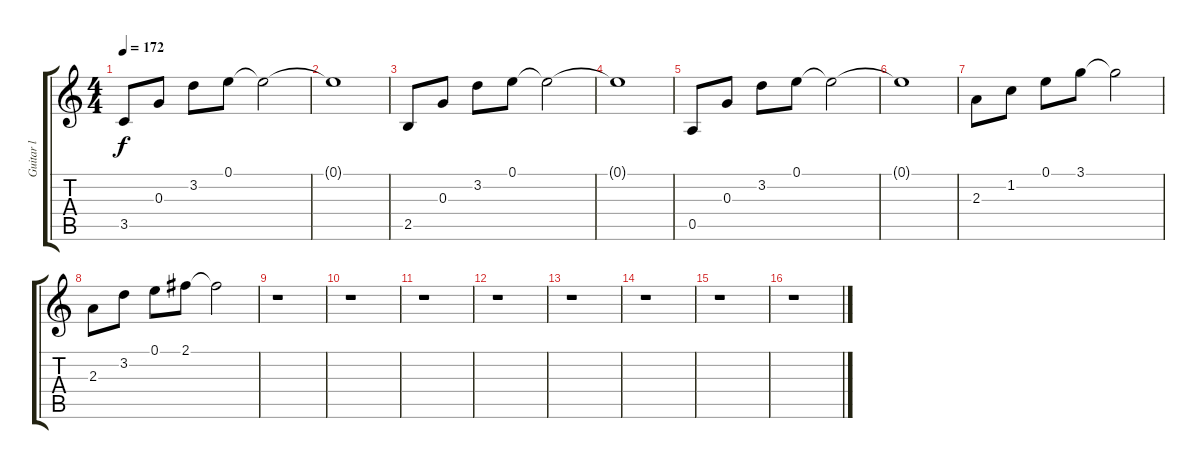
\track ("Guitar l" "Guitar l") {instrument acousticguitarsteel}
\staff {score tabs}
\tuning (E4 B3 G3 D3 A2 E2) {hide}
\ts (4 4)
\tempo 172
\clef g2
\ks c
3.5.8{dy f} 0.3.8 3.2.8 0.1.8 0.1{t}.2 |
0.1{t}.1 |
2.5.8 0.3.8 3.2.8 0.1.8 0.1{t}.2 |
0.1{t}.1 |
0.5.8 0.3.8 3.2.8 0.1.8 0.1{t}.2 |
0.1{t}.1 |
2.3.8 1.2.8 0.1.8 3.1.8 3.1{t}.2 |
2.3.8 3.2.8 0.1.8 2.1.8 2.1{t}.2 |
r.1 |
r.1 |
r.1 |
r.1 |
r.1 |
r.1 |
r.1 |
r.1
